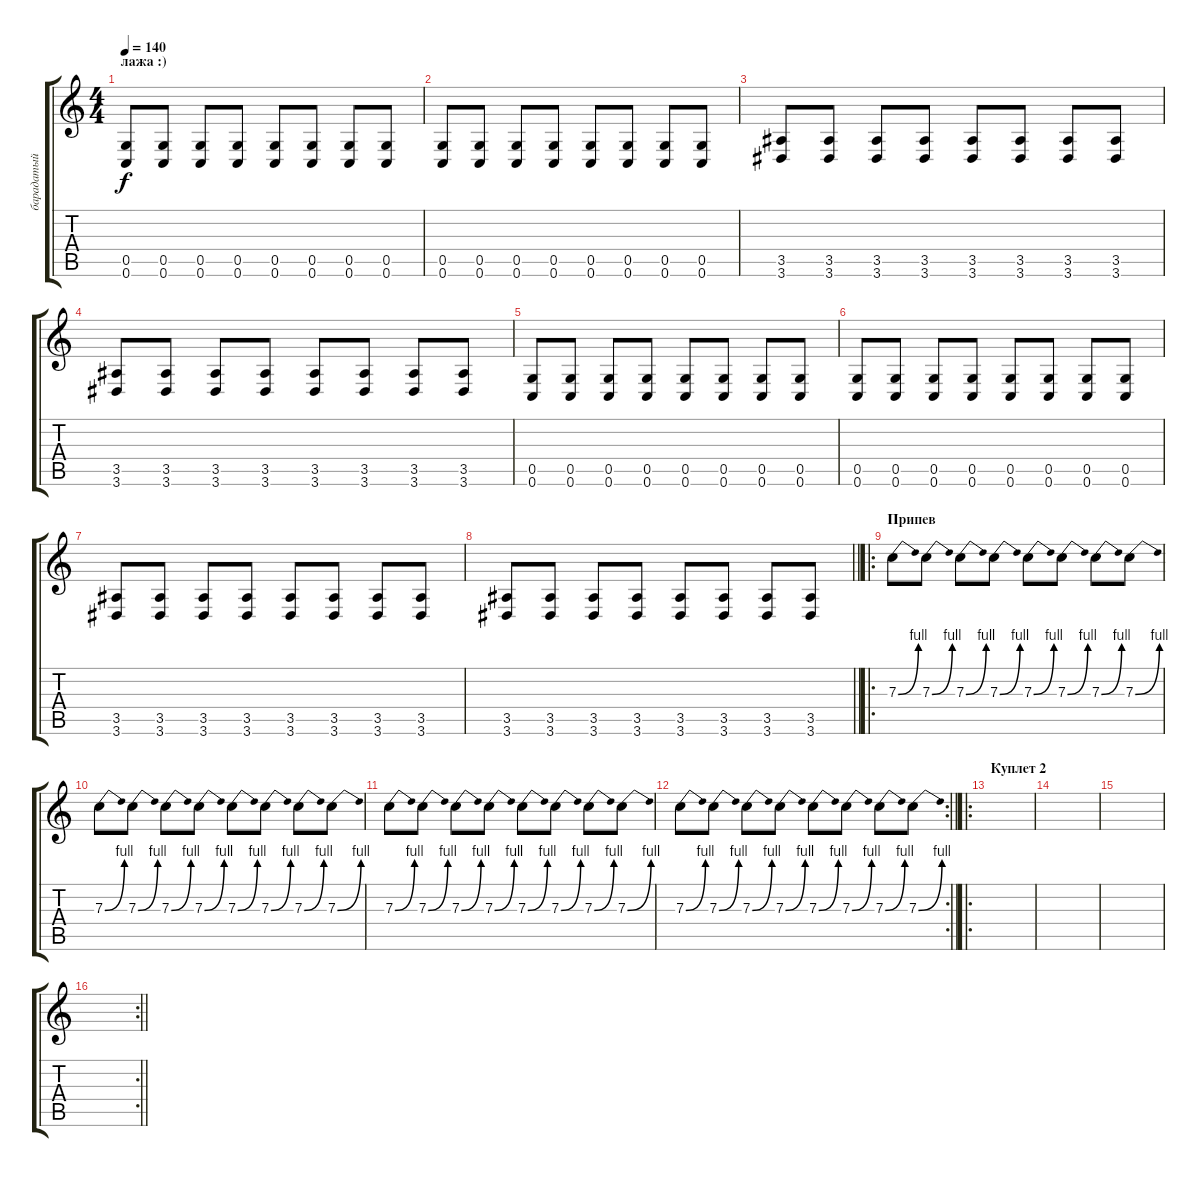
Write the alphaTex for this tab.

\track ("барадатый один" "барадатый ") {instrument distortionguitar}
\staff {score tabs}
\tuning (D4 A3 F3 C3 G2 C2) {hide}
\ts (4 4)
\section ("" "лажа :)")
\tempo 140
\clef g2
\ks c
(0.5 0.6).8{dy f} (0.5 0.6).8 (0.5 0.6).8 (0.5 0.6).8 (0.5 0.6).8 (0.5 0.6).8 (0.5 0.6).8 (0.5 0.6).8 |
(0.5 0.6).8 (0.5 0.6).8 (0.5 0.6).8 (0.5 0.6).8 (0.5 0.6).8 (0.5 0.6).8 (0.5 0.6).8 (0.5 0.6).8 |
(3.5 3.6).8 (3.5 3.6).8 (3.5 3.6).8 (3.5 3.6).8 (3.5 3.6).8 (3.5 3.6).8 (3.5 3.6).8 (3.5 3.6).8 |
(3.5 3.6).8 (3.5 3.6).8 (3.5 3.6).8 (3.5 3.6).8 (3.5 3.6).8 (3.5 3.6).8 (3.5 3.6).8 (3.5 3.6).8 |
(0.5 0.6).8 (0.5 0.6).8 (0.5 0.6).8 (0.5 0.6).8 (0.5 0.6).8 (0.5 0.6).8 (0.5 0.6).8 (0.5 0.6).8 |
(0.5 0.6).8 (0.5 0.6).8 (0.5 0.6).8 (0.5 0.6).8 (0.5 0.6).8 (0.5 0.6).8 (0.5 0.6).8 (0.5 0.6).8 |
(3.5 3.6).8 (3.5 3.6).8 (3.5 3.6).8 (3.5 3.6).8 (3.5 3.6).8 (3.5 3.6).8 (3.5 3.6).8 (3.5 3.6).8 |
\barLineRight lightlight
(3.5 3.6).8 (3.5 3.6).8 (3.5 3.6).8 (3.5 3.6).8 (3.5 3.6).8 (3.5 3.6).8 (3.5 3.6).8 (3.5 3.6).8 |
\ro
\section ("" "Припев")
7.3{be (bend 0 0 60 4)}.8{volume 16} 7.3{be (bend 0 0 60 4)}.8 7.3{be (bend 0 0 60 4)}.8 7.3{be (bend 0 0 60 4)}.8 7.3{be (bend 0 0 60 4)}.8 7.3{be (bend 0 0 60 4)}.8 7.3{be (bend 0 0 60 4)}.8 7.3{be (bend 0 0 60 4)}.8 |
7.3{be (bend 0 0 60 4)}.8 7.3{be (bend 0 0 60 4)}.8 7.3{be (bend 0 0 60 4)}.8 7.3{be (bend 0 0 60 4)}.8 7.3{be (bend 0 0 60 4)}.8 7.3{be (bend 0 0 60 4)}.8 7.3{be (bend 0 0 60 4)}.8 7.3{be (bend 0 0 60 4)}.8 |
7.3{be (bend 0 0 60 4)}.8 7.3{be (bend 0 0 60 4)}.8 7.3{be (bend 0 0 60 4)}.8 7.3{be (bend 0 0 60 4)}.8 7.3{be (bend 0 0 60 4)}.8 7.3{be (bend 0 0 60 4)}.8 7.3{be (bend 0 0 60 4)}.8 7.3{be (bend 0 0 60 4)}.8 |
\rc 2
\barLineRight lightlight
7.3{be (bend 0 0 60 4)}.8 7.3{be (bend 0 0 60 4)}.8 7.3{be (bend 0 0 60 4)}.8 7.3{be (bend 0 0 60 4)}.8 7.3{be (bend 0 0 60 4)}.8 7.3{be (bend 0 0 60 4)}.8 7.3{be (bend 0 0 60 4)}.8 7.3{be (bend 0 0 60 4)}.8{volume 13} |
\ro
\section ("" "Куплет 2")
|
|
|
\rc 2
\barLineRight lightlight
